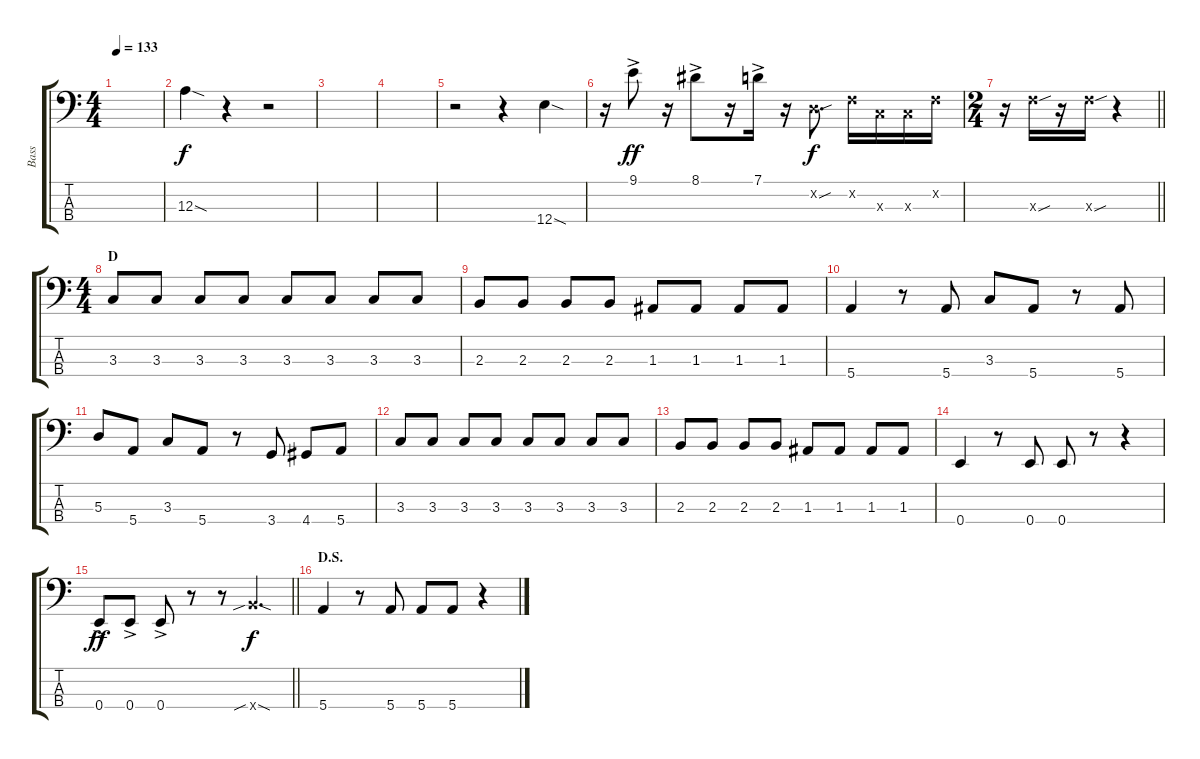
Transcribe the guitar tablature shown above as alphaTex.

\track ("Bass" "Bass") {instrument electricbassfinger}
\staff {score tabs}
\tuning (G2 D2 A1 E1) {hide}
\ts (4 4)
\tempo 133
\clef f4
\ks c
|
12.3{sod}.4 r.4 r.2 |
|
|
r.2 r.4 12.4{sod}.4 |
r.16 9.1{ac}.8{dy ff} r.16 8.1{ac}.8 r.16 7.1{ac}.16 r.16 0.2{sou x}.8{d dy f} 3.2{x}.16 3.3{x}.16 3.3{x}.16 3.2{x}.16 |
\ts (2 4)
\barLineRight lightlight
r.16 8.3{sou x}.16 r.16 8.3{sou x}.16 r.4 |
\ts (4 4)
\section ("" "D")
3.3.8 3.3.8 3.3.8 3.3.8 3.3.8 3.3.8 3.3.8 3.3.8 |
2.3.8 2.3.8 2.3.8 2.3.8 1.3.8 1.3.8 1.3.8 1.3.8 |
5.4.4 r.8 5.4.8 3.3.8 5.4.8 r.8 5.4.8 |
5.3.8 5.4.8 3.3.8 5.4.8 r.8 3.4.8 4.4.8 5.4.8 |
3.3.8 3.3.8 3.3.8 3.3.8 3.3.8 3.3.8 3.3.8 3.3.8 |
2.3.8 2.3.8 2.3.8 2.3.8 1.3.8 1.3.8 1.3.8 1.3.8 |
0.4.4 r.8 0.4.8 0.4.8 r.8 r.4 |
\barLineRight lightlight
0.4{ac}.8{dy ff} 0.4{ac}.8 0.4{ac}.8 r.8 r.8 7.4{sib sod x}.4{d dy f} |
\section ("" "D.S.")
5.4.4 r.8 5.4.8 5.4.8 5.4.8 r.4
